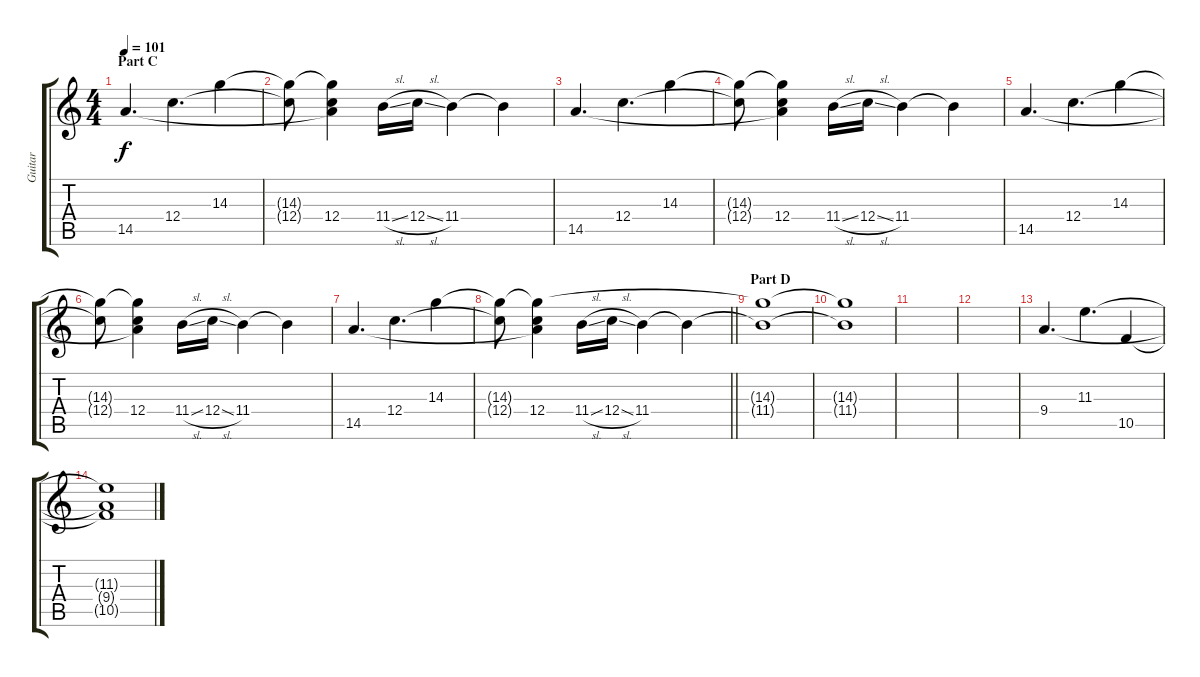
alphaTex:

\track ("Guitar" "Guitar") {instrument electricguitarclean}
\staff {score tabs}
\tuning (D4 A3 F3 C3 G2 C2) {hide}
\ts (4 4)
\section ("" "Part C")
\tempo 101
\clef g2
\ks c
14.5.4{d dy f} 12.4.4{d} 14.3.4 |
(14.3{t} 12.4{t}).8 (14.3{t} 12.4 14.5{t}).4 11.4{sl}.16 12.4{sl}.16 11.4.4 11.4{t}.4 |
14.5.4{d} 12.4.4{d} 14.3.4 |
(14.3{t} 12.4{t}).8 (14.3{t} 12.4 14.5{t}).4 11.4{sl}.16 12.4{sl}.16 11.4.4 11.4{t}.4 |
14.5.4{d} 12.4.4{d} 14.3.4 |
(14.3{t} 12.4{t}).8 (14.3{t} 12.4 14.5{t}).4 11.4{sl}.16 12.4{sl}.16 11.4.4 11.4{t}.4 |
14.5.4{d} 12.4.4{d} 14.3.4 |
\barLineRight lightlight
(14.3{t} 12.4{t}).8 (14.3{t} 12.4 14.5{t}).4 11.4{sl}.16 12.4{sl}.16 11.4.4 11.4{t}.4 |
\section ("" "Part D")
(14.3{t} 11.4{t}).1 |
(14.3{t} 11.4{t}).1 |
|
|
9.4.4{d} 11.3.4{d} 10.5.4 |
(11.3{t} 9.4{t} 10.5{t}).1
